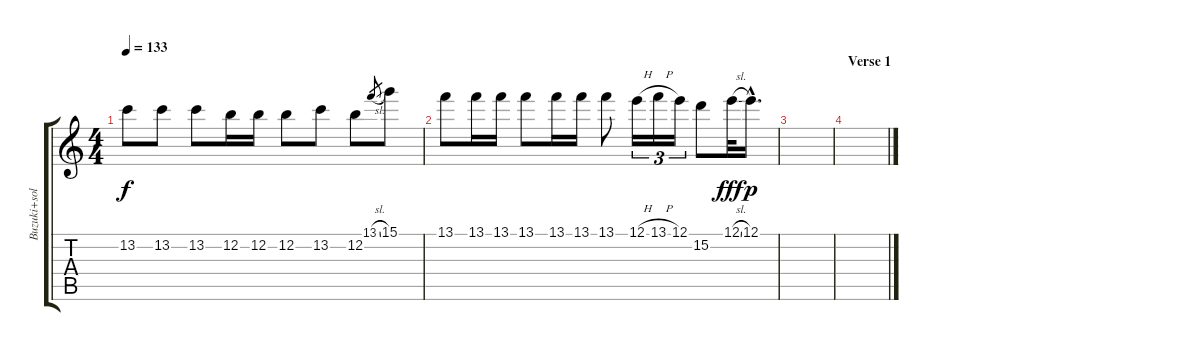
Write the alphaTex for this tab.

\track ("Buzuki+solo+fills" "Buzuki+sol") {instrument acousticguitarnylon}
\staff {score tabs}
\tuning (E4 B3 G3 D3 A2 E2) {hide}
\ts (4 4)
\tempo 133
\clef g2
\ks c
13.2{t}.8{dy f} 13.2.8 13.2.8 12.2.16 12.2.16 12.2.8 13.2.8 12.2.8 13.1{sl}.8{gr} 15.1.8 |
13.1.8 13.1.16 13.1.16 13.1.8 13.1.16 13.1.16 13.1.8 12.1{h}.16{tu (3 2)} 13.1{h}.16{tu (3 2)} 12.1.16{tu (3 2)} 15.2.8 12.1{sl}.32{dy fff} 12.1{hac}.16{d dy p} |
|
\section ("" "Verse 1")
